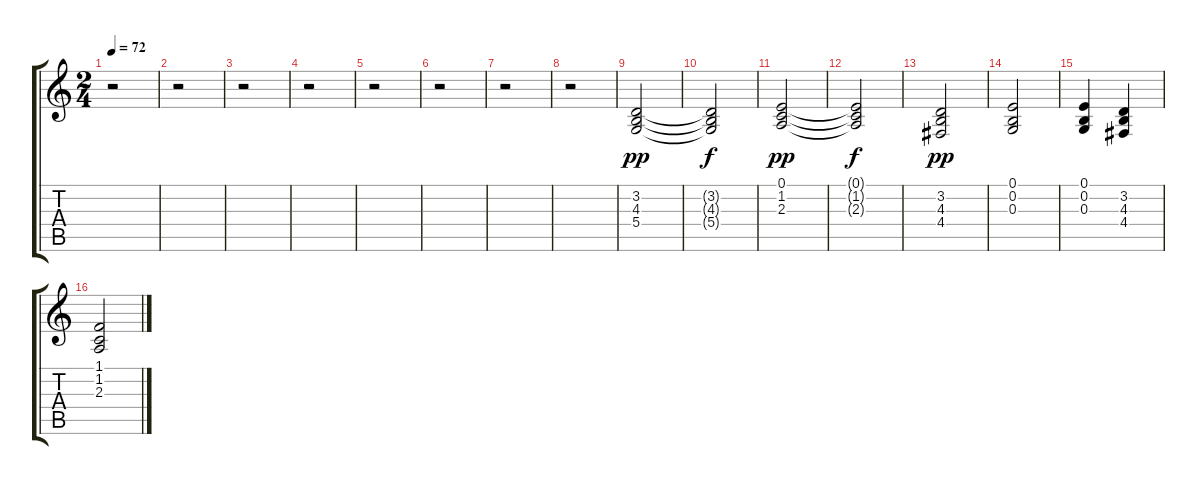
\track "" {instrument stringensemble2}
\staff {score tabs}
\tuning (E4 B3 G3 D3 A2 E2) {hide}
\ts (2 4)
\tempo 72
\clef g2
\ks c
r.2{dy pp} |
r.2 |
r.2 |
r.2 |
r.2 |
r.2 |
r.2 |
r.2 |
(3.2 4.3 5.4).2 |
(3.2{t} 4.3{t} 5.4{t}).2{dy f} |
(0.1 1.2 2.3).2{dy pp} |
(0.1{t} 1.2{t} 2.3{t}).2{dy f} |
(3.2 4.3 4.4).2{dy pp} |
(0.1 0.2 0.3).2 |
(0.1 0.2 0.3).4 (3.2 4.3 4.4).4 |
(1.1 1.2 2.3).2
